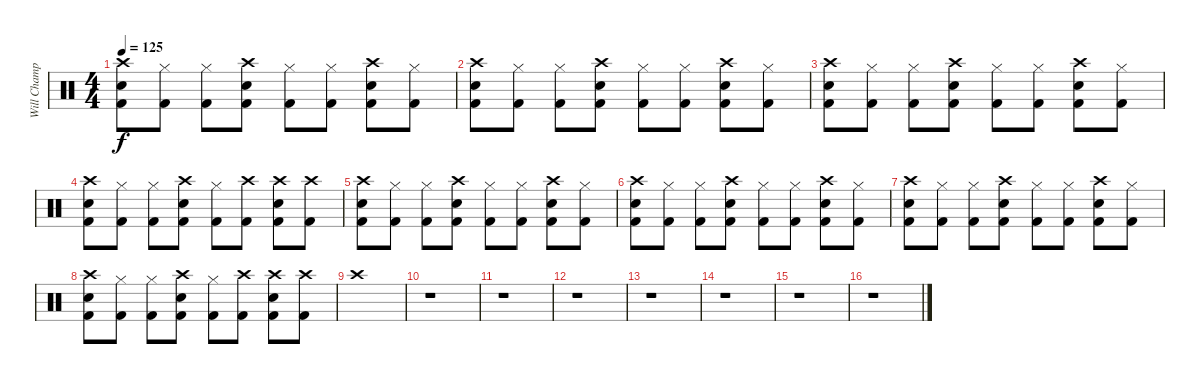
\track ("Will Champion" "Will Champ") {instrument percussion}
\staff {score}
\articulation defaults
\ts (4 4)
\tempo 125
\clef neutral
\ks c
("Crash high (hit)" "Snare (hit) 2" "Kick (hit) 2").8{dy f} ("Hi-Hat (closed)" "Kick (hit) 2").8 ("Hi-Hat (closed)" "Kick (hit) 2").8 ("Crash high (hit)" "Snare (hit) 2" "Kick (hit) 2").8 ("Hi-Hat (closed)" "Kick (hit) 2").8 ("Hi-Hat (closed)" "Kick (hit) 2").8 ("Crash high (hit)" "Snare (hit) 2" "Kick (hit) 2").8 ("Hi-Hat (closed)" "Kick (hit) 2").8 |
("Crash high (hit)" "Snare (hit) 2" "Kick (hit) 2").8 ("Hi-Hat (closed)" "Kick (hit) 2").8 ("Hi-Hat (closed)" "Kick (hit) 2").8 ("Crash high (hit)" "Snare (hit) 2" "Kick (hit) 2").8 ("Hi-Hat (closed)" "Kick (hit) 2").8 ("Hi-Hat (closed)" "Kick (hit) 2").8 ("Crash high (hit)" "Snare (hit) 2" "Kick (hit) 2").8 ("Hi-Hat (closed)" "Kick (hit) 2").8 |
("Crash high (hit)" "Snare (hit) 2" "Kick (hit) 2").8 ("Hi-Hat (closed)" "Kick (hit) 2").8 ("Hi-Hat (closed)" "Kick (hit) 2").8 ("Crash high (hit)" "Snare (hit) 2" "Kick (hit) 2").8 ("Hi-Hat (closed)" "Kick (hit) 2").8 ("Hi-Hat (closed)" "Kick (hit) 2").8 ("Crash high (hit)" "Snare (hit) 2" "Kick (hit) 2").8 ("Hi-Hat (closed)" "Kick (hit) 2").8 |
("Crash high (hit)" "Snare (hit) 2" "Kick (hit) 2").8 ("Hi-Hat (closed)" "Kick (hit) 2").8 ("Hi-Hat (closed)" "Kick (hit) 2").8 ("Crash high (hit)" "Snare (hit) 2" "Kick (hit) 2").8 ("Hi-Hat (closed)" "Kick (hit) 2").8 ("Crash high (hit)" "Kick (hit) 2").8 ("Crash high (hit)" "Snare (hit) 2" "Kick (hit) 2").8 ("Crash high (hit)" "Kick (hit) 2").8 |
("Crash high (hit)" "Snare (hit) 2" "Kick (hit) 2").8 ("Hi-Hat (closed)" "Kick (hit) 2").8 ("Hi-Hat (closed)" "Kick (hit) 2").8 ("Crash high (hit)" "Snare (hit) 2" "Kick (hit) 2").8 ("Hi-Hat (closed)" "Kick (hit) 2").8 ("Hi-Hat (closed)" "Kick (hit) 2").8 ("Crash high (hit)" "Snare (hit) 2" "Kick (hit) 2").8 ("Hi-Hat (closed)" "Kick (hit) 2").8 |
("Crash high (hit)" "Snare (hit) 2" "Kick (hit) 2").8 ("Hi-Hat (closed)" "Kick (hit) 2").8 ("Hi-Hat (closed)" "Kick (hit) 2").8 ("Crash high (hit)" "Snare (hit) 2" "Kick (hit) 2").8 ("Hi-Hat (closed)" "Kick (hit) 2").8 ("Hi-Hat (closed)" "Kick (hit) 2").8 ("Crash high (hit)" "Snare (hit) 2" "Kick (hit) 2").8 ("Hi-Hat (closed)" "Kick (hit) 2").8 |
("Crash high (hit)" "Snare (hit) 2" "Kick (hit) 2").8 ("Hi-Hat (closed)" "Kick (hit) 2").8 ("Hi-Hat (closed)" "Kick (hit) 2").8 ("Crash high (hit)" "Snare (hit) 2" "Kick (hit) 2").8 ("Hi-Hat (closed)" "Kick (hit) 2").8 ("Hi-Hat (closed)" "Kick (hit) 2").8 ("Crash high (hit)" "Snare (hit) 2" "Kick (hit) 2").8 ("Hi-Hat (closed)" "Kick (hit) 2").8 |
("Crash high (hit)" "Snare (hit) 2" "Kick (hit) 2").8 ("Hi-Hat (closed)" "Kick (hit) 2").8 ("Hi-Hat (closed)" "Kick (hit) 2").8 ("Crash high (hit)" "Snare (hit) 2" "Kick (hit) 2").8 ("Hi-Hat (closed)" "Kick (hit) 2").8 ("Crash high (hit)" "Kick (hit) 2").8 ("Crash high (hit)" "Snare (hit) 2" "Kick (hit) 2").8 ("Crash high (hit)" "Kick (hit) 2").8 |
"Crash high (hit)".1 |
r.1 |
r.1 |
r.1 |
r.1 |
r.1 |
r.1 |
r.1
